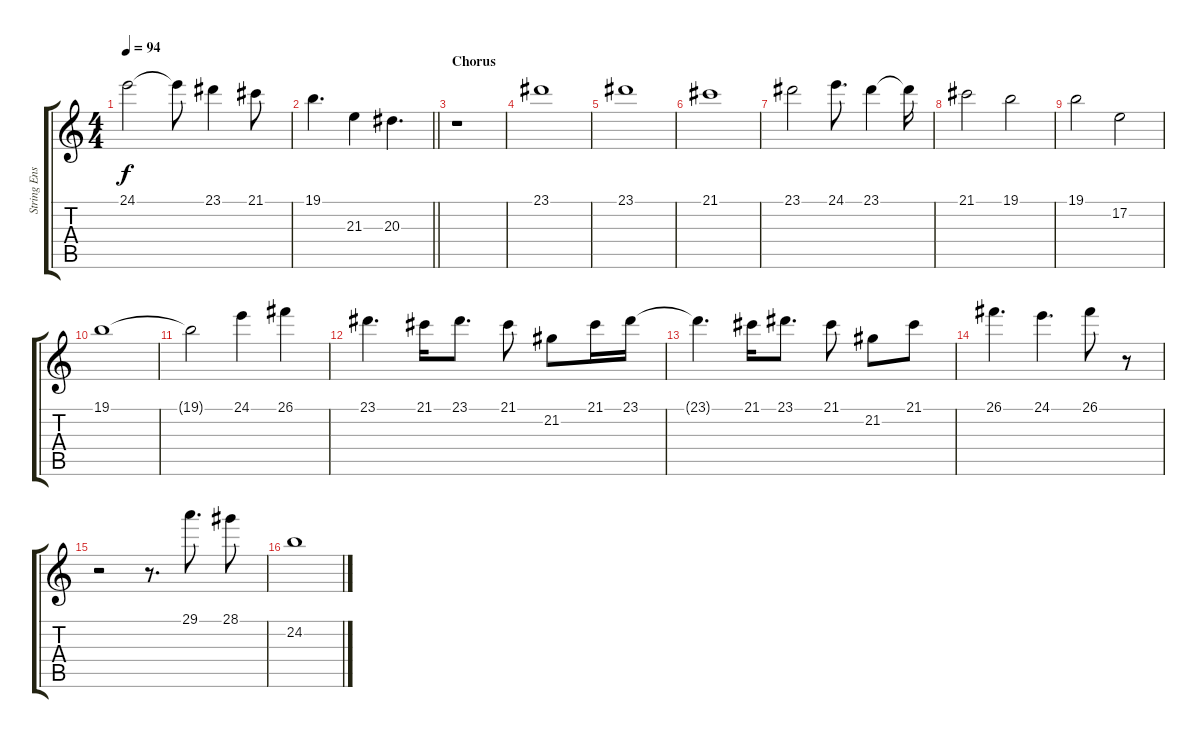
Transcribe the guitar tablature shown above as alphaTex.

\track ("String Ensemble I" "String Ens") {instrument stringensemble1}
\staff {score tabs}
\tuning (E4 B3 G3 D3 A2 E2) {hide}
\ts (4 4)
\tempo 94
\clef g2
\ks c
24.1.2{dy f} 24.1{t}.8 23.1.4 21.1.8 |
\barLineRight lightlight
19.1.4{d} 21.3.4 20.3.4{d} |
\section ("" "Chorus")
r.1 |
23.1.1 |
23.1.1 |
21.1.1 |
23.1.2 24.1.8{d} 23.1.4 23.1{t}.16 |
21.1.2 19.1.2 |
19.1.2 17.2.2 |
19.1.1 |
19.1{t}.2 24.1.4 26.1.4 |
23.1.4{d} 21.1.16 23.1.8{d} 21.1.8 21.2.8 21.1.16 23.1.16 |
23.1{t}.4{d} 21.1.16 23.1.8{d} 21.1.8 21.2.8 21.1.8 |
26.1.4{d} 24.1.4{d} 26.1.8 r.8 |
r.2 r.8{d} 29.1.8{d} 28.1.8 |
24.2.1
